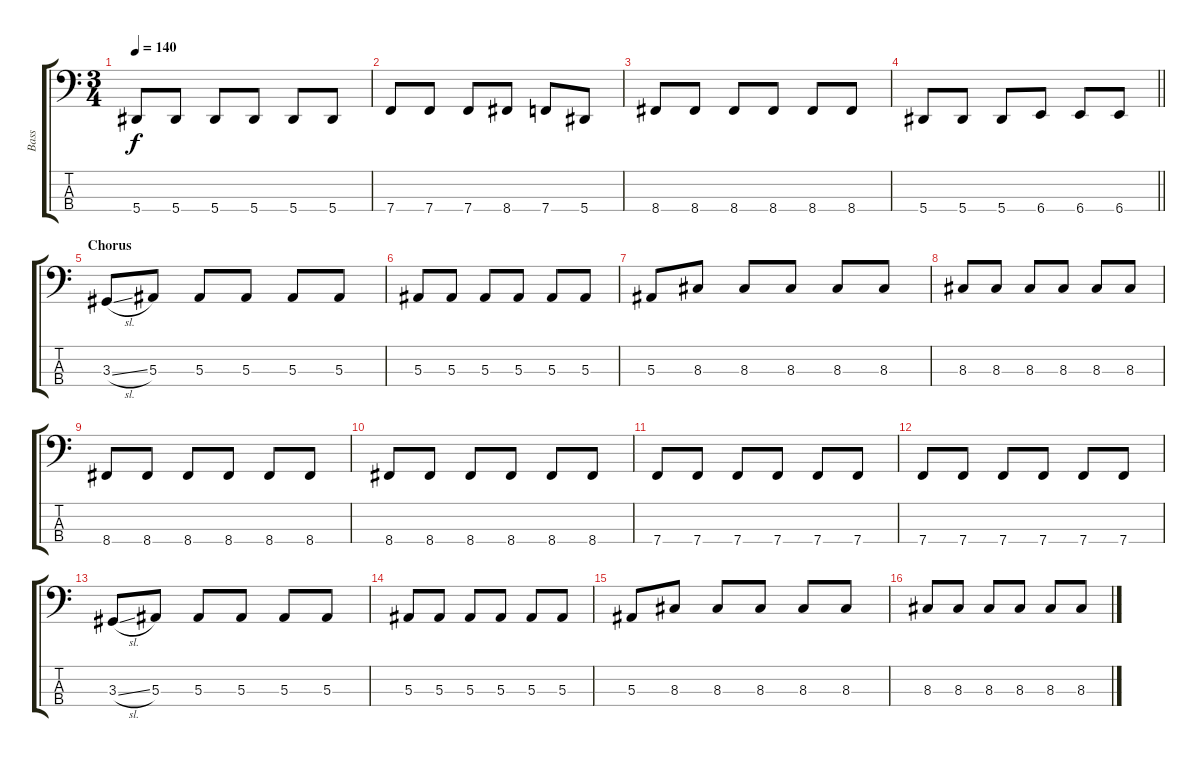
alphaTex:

\track ("Bass" "Bass") {instrument electricbassfinger}
\staff {score tabs}
\tuning (Gb3 Db2 F1 Bb0) {hide}
\ts (3 4)
\tempo 140
\clef f4
\ks c
5.4.8{dy f} 5.4.8 5.4.8 5.4.8 5.4.8 5.4.8 |
7.4.8 7.4.8 7.4.8 8.4.8 7.4.8 5.4.8 |
8.4.8 8.4.8 8.4.8 8.4.8 8.4.8 8.4.8 |
\barLineRight lightlight
5.4.8 5.4.8 5.4.8 6.4.8 6.4.8 6.4.8 |
\section ("" "Chorus")
3.3{sl}.8 5.3.8 5.3.8 5.3.8 5.3.8 5.3.8 |
5.3.8 5.3.8 5.3.8 5.3.8 5.3.8 5.3.8 |
5.3.8 8.3.8 8.3.8 8.3.8 8.3.8 8.3.8 |
8.3.8 8.3.8 8.3.8 8.3.8 8.3.8 8.3.8 |
8.4.8 8.4.8 8.4.8 8.4.8 8.4.8 8.4.8 |
8.4.8 8.4.8 8.4.8 8.4.8 8.4.8 8.4.8 |
7.4.8 7.4.8 7.4.8 7.4.8 7.4.8 7.4.8 |
7.4.8 7.4.8 7.4.8 7.4.8 7.4.8 7.4.8 |
3.3{sl}.8 5.3.8 5.3.8 5.3.8 5.3.8 5.3.8 |
5.3.8 5.3.8 5.3.8 5.3.8 5.3.8 5.3.8 |
5.3.8 8.3.8 8.3.8 8.3.8 8.3.8 8.3.8 |
8.3.8 8.3.8 8.3.8 8.3.8 8.3.8 8.3.8
